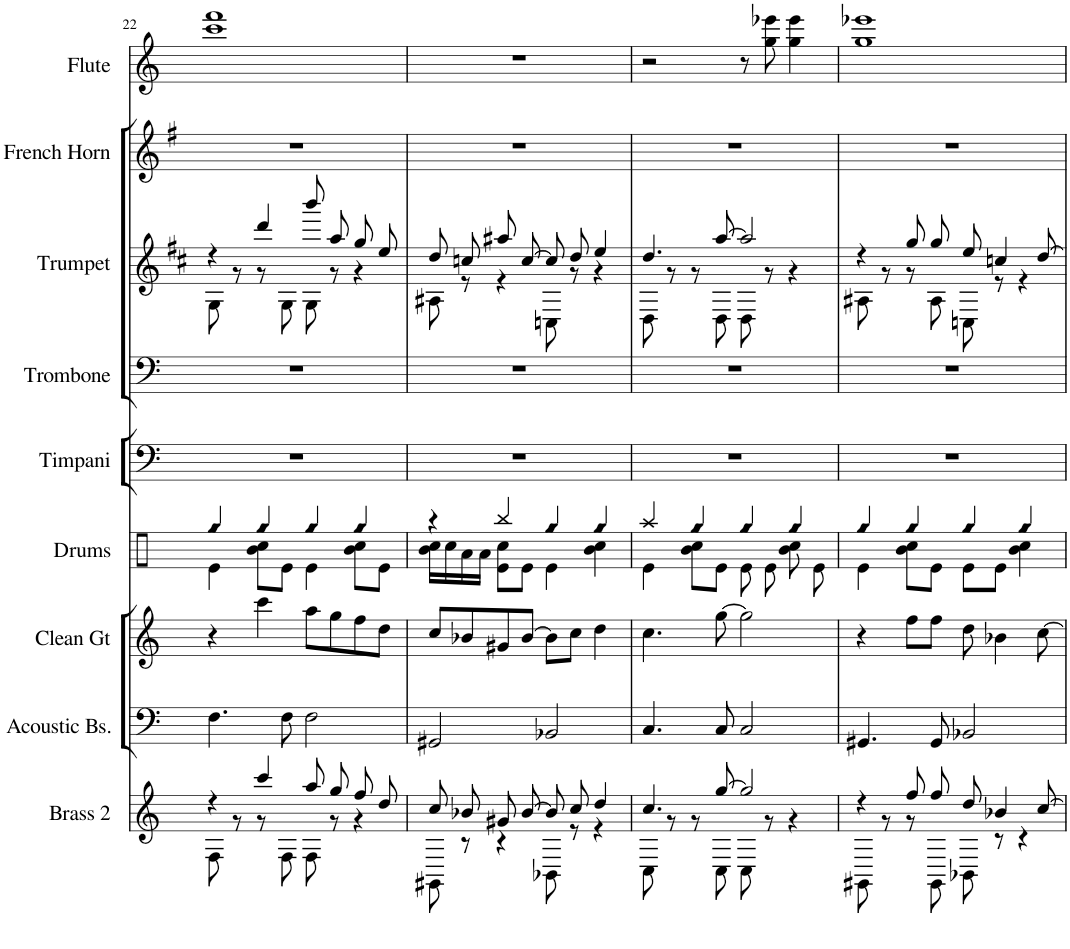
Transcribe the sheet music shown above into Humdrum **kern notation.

**kern	**kern	**kern	**kern	**kern	**kern	**kern	**kern	**kern
*part9	*part8	*part7	*part6	*part5	*part4	*part3	*part2	*part1
*staff9	*staff8	*staff7	*staff6	*staff5	*staff4	*staff3	*staff2	*staff1
*I"Brass 2	*I"Acoustic Bs.	*I"Clean Gt	*I"Drums	*I"Timpani	*I"Trombone	*I"Trumpet	*I"French Horn	*I"Flute
*I'Brass 2	*I'Acoustic Bs.	*I'Clean Gt	*I'Drums	*I'Timpani	*I'Trombone	*I'Trumpet	*I'French Horn	*I'Flute
!!LO:PB:g=z
*clefG2	*clefF4	*clefG2	*clefX	*clefF4	*clefF4	*clefG2	*clefG2	*clefG2
*	*	*	*	*	*	*Trd1c2	*Trd4c7	*
*k[]	*k[]	*k[]	*k[]	*k[]	*k[]	*k[f#c#]	*k[f#]	*k[]
*M4/4	*M4/4	*M4/4	*M4/4	*M4/4	*M4/4	*M4/4	*M4/4	*M4/4
=22	=22	=22	=22	=22	=22	=22	=22	=22
*^	*	*	*	*	*	*	*	*
!	!	!	!	!LO:N:head=diamond	!	!	!	!	!
*	*	*	*	*^	*	*	*^	*	*
4r	8F\	4.F\	4r	4gg/	4e\	1r	1r	4r	8G\	1r	1ccc 1fff
.	8r	.	.	.	.	.	.	.	8r	.	.
!	!	!	!	!LO:N:head=diamond	!	!	!	!	!	!	!
4ccc/	8r	.	4ccc\	4gg/	8b\ 8cc\L	.	.	4ddd/	8r	.	.
.	8F\	8F\	.	.	8e\J	.	.	.	8G\	.	.
!	!	!	!	!LO:N:head=diamond	!	!	!	!	!	!	!
8aa/L	8F\	2F\	8aa\L	4gg/	4e\	.	.	8bbb/L	8G\	.	.
8gg/J	8r	.	8gg\	.	.	.	.	8aa/J	8r	.	.
!	!	!	!	!LO:N:head=diamond	!	!	!	!	!	!	!
8ff/L	4r	.	8ff\	4gg/	8b\ 8cc\L	.	.	8gg/L	4r	.	.
8dd/J	.	.	8dd\J	.	8e\J	.	.	8ee/J	.	.	.
=23	=23	=23	=23	=23	=23	=23	=23	=23	=23	=23	=23
8cc/L	8GG#X\	2GG#X/	8cc/L	4r	16b\ 16cc\LL	1r	1r	8dd/L	8AA#X\	1r	1r
.	.	.	.	.	16cc\	.	.	.	.	.	.
8b-X/J	8r	.	8b-X/	.	16a\	.	.	8ccn/J	8r	.	.
.	.	.	.	.	16a\JJ	.	.	.	.	.	.
8g#X/L	4r	.	8g#X/	4bb/	8e\ 8cc\L	.	.	8a#X/L	4r	.	.
[8b-/J	.	.	[8b-/J	.	8e\J	.	.	[8cc/J	.	.	.
!	!	!	!	!LO:N:head=diamond	!	!	!	!	!	!	!
8b-/L]	8BB-X\	2BB-X/	8b-\L]	4gg/	4e\	.	.	8cc/L]	8Cn\	.	.
8cc/J	8r	.	8cc\J	.	.	.	.	8dd/J	8r	.	.
!	!	!	!	!LO:N:head=diamond	!	!	!	!	!	!	!
4dd/	4r	.	4dd\	4gg/	4b\ 4cc\	.	.	4ee/	4r	.	.
=24	=24	=24	=24	=24	=24	=24	=24	=24	=24	=24	=24
4.cc/	8C\	4.C/	4.cc\	4aa/	4e\	1r	1r	4.dd/	8D\	1r	2r
.	8r	.	.	.	.	.	.	.	8r	.	.
!	!	!	!	!LO:N:head=diamond	!	!	!	!	!	!	!
.	8r	.	.	4gg/	8b\ 8cc\L	.	.	.	8r	.	.
[8gg/	8C\	8C/	[8gg\	.	8e\J	.	.	[8aa/	8D\	.	.
!	!	!	!	!LO:N:head=diamond	!	!	!	!	!	!	!
2gg/]	8C\	2C/	2gg\]	4gg/	8e\	.	.	2aa/]	8D\	.	8r
.	8r	.	.	.	8e\	.	.	.	8r	.	8gg\ 8eee-X\
!	!	!	!	!LO:N:head=diamond	!	!	!	!	!	!	!
.	4r	.	.	4gg/	8b\ 8cc\	.	.	.	4r	.	4gg\ 4eee-\
.	.	.	.	.	8e\	.	.	.	.	.	.
=25	=25	=25	=25	=25	=25	=25	=25	=25	=25	=25	=25
!	!	!	!	!LO:N:head=diamond	!	!	!	!	!	!	!
4r	8GG#X\	4.GG#X/	4r	4gg/	4e\	1r	1r	4r	8AA#X\	1r	1gg 1eee-X
.	8r	.	.	.	.	.	.	.	8r	.	.
!	!	!	!	!LO:N:head=diamond	!	!	!	!	!	!	!
8ff/L	8r	.	8ff\L	4gg/	8b\ 8cc\L	.	.	8gg/L	8r	.	.
8ff/J	8GG#\	8GG#/	8ff\J	.	8e\J	.	.	8gg/J	8AA#\	.	.
!	!	!	!	!LO:N:head=diamond	!	!	!	!	!	!	!
8dd/	8BB-X\	2BB-X/	8dd\	4gg/	8e\L	.	.	8ee/	8Cn\	.	.
4b-X/	8r	.	4b-X\	.	8e\J	.	.	4ccn/	8r	.	.
!	!	!	!	!LO:N:head=diamond	!	!	!	!	!	!	!
.	4r	.	.	4gg/	4b\ 4cc\	.	.	.	4r	.	.
[8cc/	.	.	[8cc\	.	.	.	.	[8dd/	.	.	.
*v	*v	*	*	*v	*v	*	*	*v	*v	*	*
=	=	=	=	=	=	=	=	=
*-	*-	*-	*-	*-	*-	*-	*-	*-
